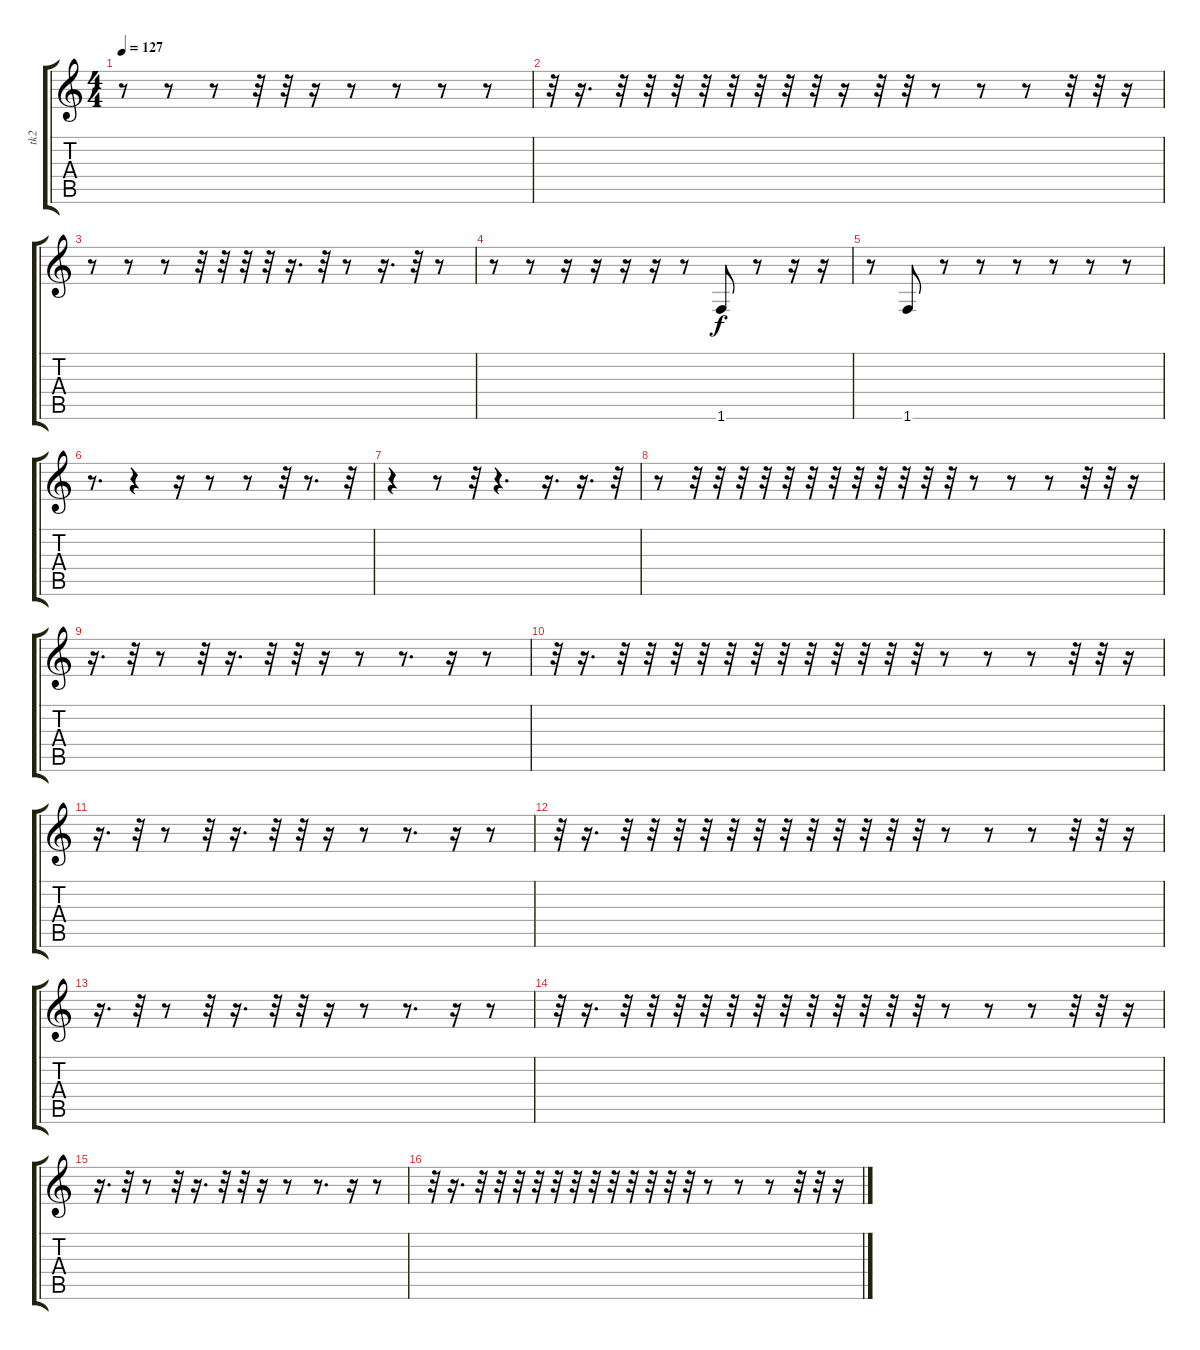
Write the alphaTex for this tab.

\track ("tk2" "tk2") {instrument electricbassfinger}
\staff {score tabs}
\tuning (E4 B3 G3 D3 A2 E2) {hide}
\ts (4 4)
\tempo 127
\clef g2
\ks c
r.8{dy f} r.8 r.8 r.32 r.32 r.16 r.8 r.8 r.8 r.8 |
r.32 r.16{d} r.32 r.32 r.32 r.32 r.32 r.32 r.32 r.32 r.16 r.32 r.32 r.8 r.8 r.8 r.32 r.32 r.16 |
r.8 r.8 r.8 r.32 r.32 r.32 r.32 r.16{d} r.32 r.8 r.16{d} r.32 r.8 |
r.8 r.8 r.16 r.16 r.16 r.16 r.8 1.6.8 r.8 r.16 r.16 |
r.8 1.6.8 r.8 r.8 r.8 r.8 r.8 r.8 |
r.8{d} r.4 r.16 r.8 r.8 r.32 r.8{d} r.32 |
r.4 r.8 r.32 r.4{d} r.16{d} r.16{d} r.32 |
r.8 r.32 r.32 r.32 r.32 r.32 r.32 r.32 r.32 r.32 r.32 r.32 r.32 r.8 r.8 r.8 r.32 r.32 r.16 |
r.16{d} r.32 r.8 r.32 r.16{d} r.32 r.32 r.16 r.8 r.8{d} r.16 r.8 |
r.32 r.16{d} r.32 r.32 r.32 r.32 r.32 r.32 r.32 r.32 r.32 r.32 r.32 r.32 r.8 r.8 r.8 r.32 r.32 r.16 |
r.16{d} r.32 r.8 r.32 r.16{d} r.32 r.32 r.16 r.8 r.8{d} r.16 r.8 |
r.32 r.16{d} r.32 r.32 r.32 r.32 r.32 r.32 r.32 r.32 r.32 r.32 r.32 r.32 r.8 r.8 r.8 r.32 r.32 r.16 |
r.16{d} r.32 r.8 r.32 r.16{d} r.32 r.32 r.16 r.8 r.8{d} r.16 r.8 |
r.32 r.16{d} r.32 r.32 r.32 r.32 r.32 r.32 r.32 r.32 r.32 r.32 r.32 r.32 r.8 r.8 r.8 r.32 r.32 r.16 |
r.16{d} r.32 r.8 r.32 r.16{d} r.32 r.32 r.16 r.8 r.8{d} r.16 r.8 |
r.32 r.16{d} r.32 r.32 r.32 r.32 r.32 r.32 r.32 r.32 r.32 r.32 r.32 r.32 r.8 r.8 r.8 r.32 r.32 r.16
